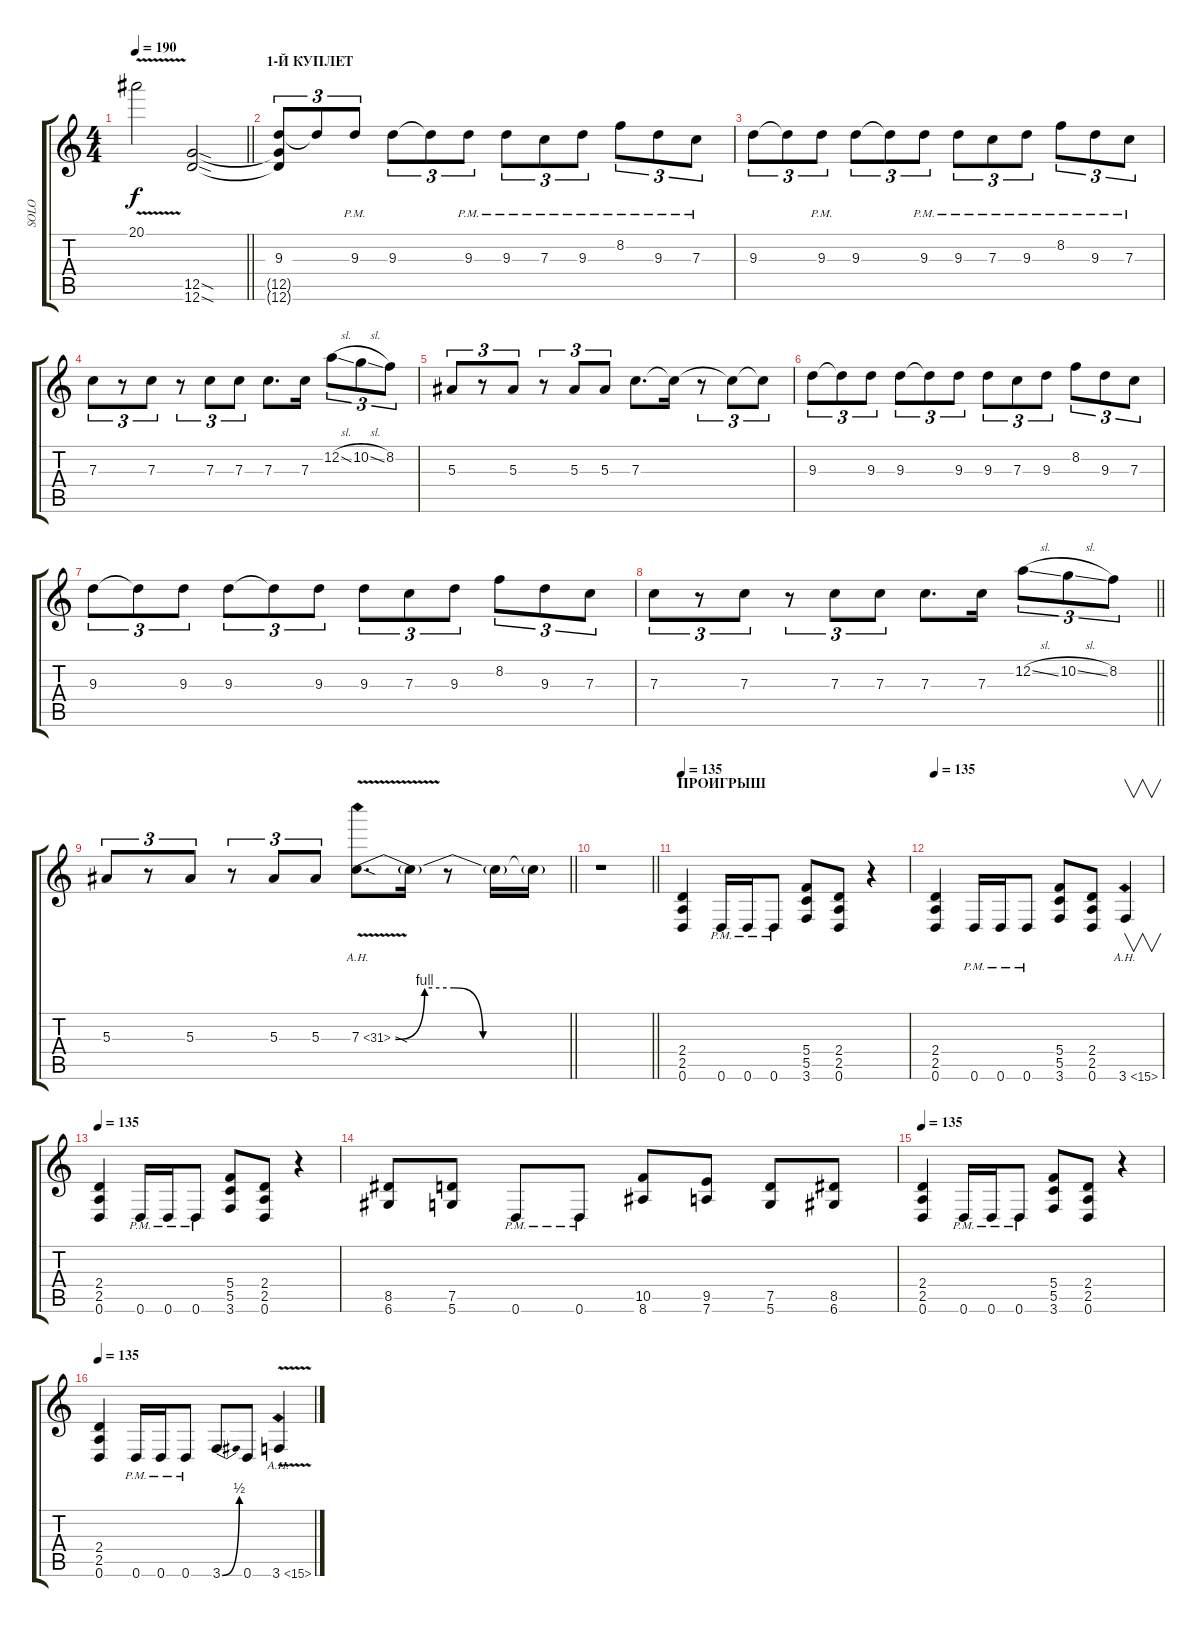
\track ("SOLO" "SOLO") {instrument distortionguitar}
\staff {score tabs}
\tuning (D4 A3 F3 C3 G2 D2) {hide}
\ts (4 4)
\tempo 190
\clef g2
\barLineRight lightlight
\ks c
20.1{v}.2{dy f} (12.5{sod} 12.6{sod}).2 |
\section ("" "1-Й КУПЛЕТ")
(9.3 12.5{t} 12.6{t}).8{tu (3 2)} 9.3{t}.8{tu (3 2)} 9.3{pm}.8{tu (3 2)} 9.3.8{tu (3 2)} 9.3{t}.8{tu (3 2)} 9.3{pm}.8{tu (3 2)} 9.3{pm}.8{tu (3 2)} 7.3{pm}.8{tu (3 2)} 9.3{pm}.8{tu (3 2)} 8.2{pm}.8{tu (3 2)} 9.3{pm}.8{tu (3 2)} 7.3{pm}.8{tu (3 2)} |
9.3.8{tu (3 2)} 9.3{t}.8{tu (3 2)} 9.3{pm}.8{tu (3 2)} 9.3.8{tu (3 2)} 9.3{t}.8{tu (3 2)} 9.3{pm}.8{tu (3 2)} 9.3{pm}.8{tu (3 2)} 7.3{pm}.8{tu (3 2)} 9.3{pm}.8{tu (3 2)} 8.2{pm}.8{tu (3 2)} 9.3{pm}.8{tu (3 2)} 7.3{pm}.8{tu (3 2)} |
7.3.8{tu (3 2)} r.8{tu (3 2)} 7.3.8{tu (3 2)} r.8{tu (3 2)} 7.3.8{tu (3 2)} 7.3.8{tu (3 2)} 7.3.8{d} 7.3.16 12.2{sl}.8{tu (3 2)} 10.2{sl}.8{tu (3 2)} 8.2.8{tu (3 2)} |
5.3.8{tu (3 2)} r.8{tu (3 2)} 5.3.8{tu (3 2)} r.8{tu (3 2)} 5.3.8{tu (3 2)} 5.3.8{tu (3 2)} 7.3.8{d} 7.3{t}.16 r.8{tu (3 2)} 7.3{t}.8{tu (3 2)} 7.3{t}.8{tu (3 2)} |
9.3.8{tu (3 2)} 9.3{t}.8{tu (3 2)} 9.3.8{tu (3 2)} 9.3.8{tu (3 2)} 9.3{t}.8{tu (3 2)} 9.3.8{tu (3 2)} 9.3.8{tu (3 2)} 7.3.8{tu (3 2)} 9.3.8{tu (3 2)} 8.2.8{tu (3 2)} 9.3.8{tu (3 2)} 7.3.8{tu (3 2)} |
9.3.8{tu (3 2)} 9.3{t}.8{tu (3 2)} 9.3.8{tu (3 2)} 9.3.8{tu (3 2)} 9.3{t}.8{tu (3 2)} 9.3.8{tu (3 2)} 9.3.8{tu (3 2)} 7.3.8{tu (3 2)} 9.3.8{tu (3 2)} 8.2.8{tu (3 2)} 9.3.8{tu (3 2)} 7.3.8{tu (3 2)} |
\barLineRight lightlight
7.3.8{tu (3 2)} r.8{tu (3 2)} 7.3.8{tu (3 2)} r.8{tu (3 2)} 7.3.8{tu (3 2)} 7.3.8{tu (3 2)} 7.3.8{d} 7.3.16 12.2{sl}.8{tu (3 2)} 10.2{sl}.8{tu (3 2)} 8.2.8{tu (3 2)} |
\section ("" "")
\barLineRight lightlight
5.3.8{tu (3 2)} r.8{tu (3 2)} 5.3.8{tu (3 2)} r.8{tu (3 2)} 5.3.8{tu (3 2)} 5.3.8{tu (3 2)} 7.3{be (custom 0 0 10 4 20 4 30 0 60 0) ah 24 v sod}.8{d} 7.3{t}.16 r.8 7.3{t}.16 7.3{t}.16 |
\barLineRight lightlight
r.1 |
\section ("" "ПРОИГРЫШ")
\tempo 135
(2.4 2.5 0.6).4{instrument distortionguitar} 0.6{pm}.16{volume 16} 0.6{pm}.16{volume 15} 0.6{pm}.8{volume 15} (5.4 5.5 3.6).8{volume 10} (2.4 2.5 0.6).8 r.4 |
\tempo 135
(2.4 2.5 0.6).4 0.6{pm}.16{volume 16} 0.6{pm}.16{volume 15} 0.6{pm}.8{volume 15} (5.4 5.5 3.6).8{volume 10} (2.4 2.5 0.6).8 3.6{ah 12}.4{v} |
\tempo 135
(2.4 2.5 0.6).4 0.6{pm}.16{volume 16} 0.6{pm}.16{volume 15} 0.6{pm}.8{volume 15} (5.4 5.5 3.6).8{volume 10} (2.4 2.5 0.6).8 r.4 |
(8.5 6.6).8 (7.5 5.6).8 0.6{pm}.8 0.6{pm}.8 (10.5 8.6).8 (9.5 7.6).8 (7.5 5.6).8 (8.5 6.6).8 |
\tempo 135
(2.4 2.5 0.6).4{instrument distortionguitar} 0.6{pm}.16{volume 16} 0.6{pm}.16{volume 15} 0.6{pm}.8{volume 15} (5.4 5.5 3.6).8{volume 10} (2.4 2.5 0.6).8 r.4 |
\tempo 135
(2.4 2.5 0.6).4 0.6{pm}.16{volume 16} 0.6{pm}.16{volume 15} 0.6{pm}.8{volume 15} 3.6{be (bend 0 0 60 2)}.8{volume 10} 0.6.8 3.6{ah 12 v}.4
